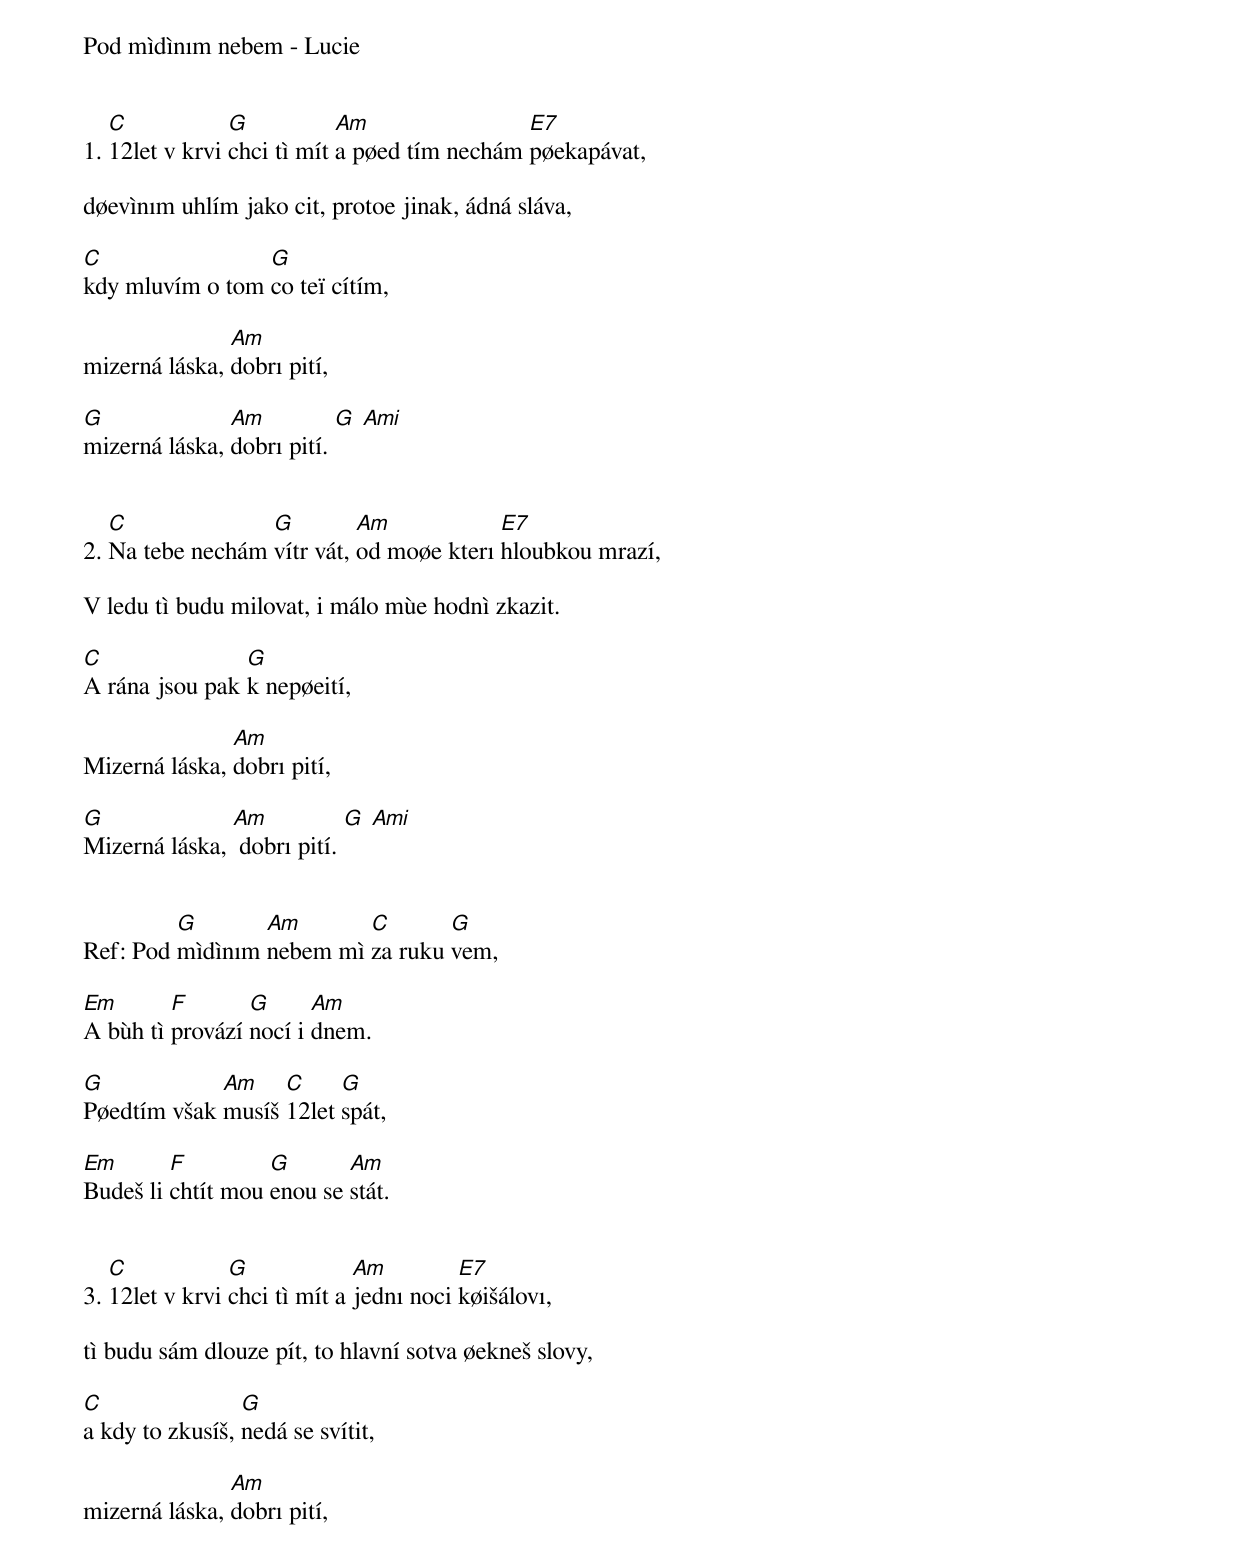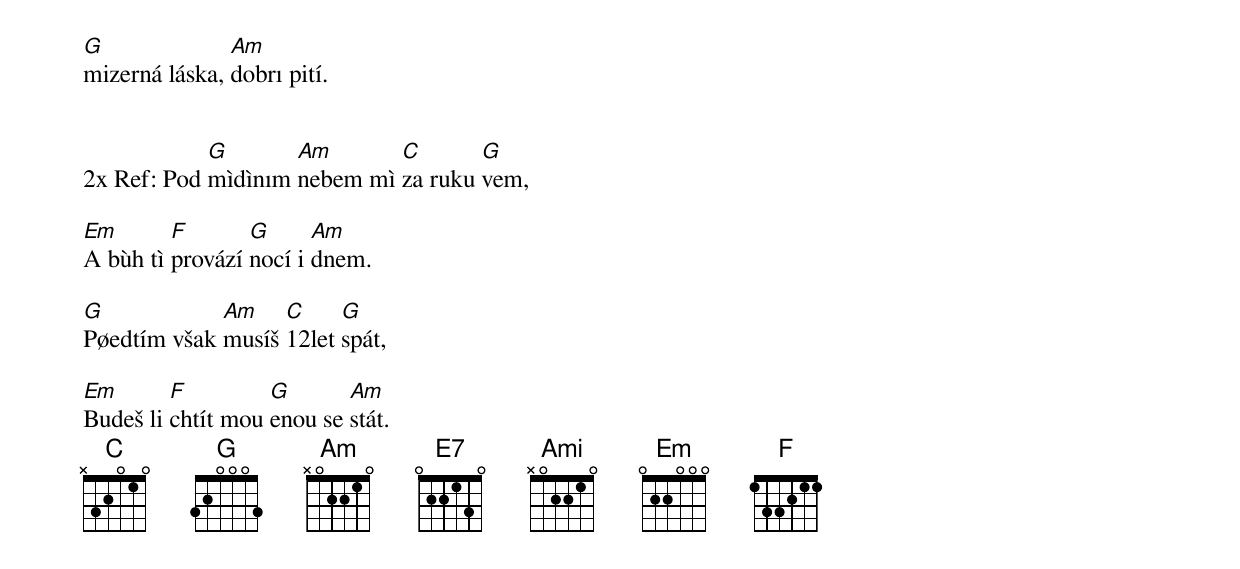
Pod mìdìnım nebem - Lucie


1. [C]12let v krvi [G]chci tì mít [Am]a pøed tím nechám [E7]pøekapávat,

døevìnım uhlím jako cit, protoe jinak, ádná sláva,

[C]kdy mluvím o tom [G]co teï cítím,

mizerná láska, [Am]dobrı pití,

[G]mizerná láska, [Am]dobrı pití. [G] [Ami]


2. [C]Na tebe nechám [G]vítr vát, [Am]od moøe kterı [E7]hloubkou mrazí,

V ledu tì budu milovat, i málo mùe hodnì zkazit.

[C]A rána jsou pak [G]k nepøeití,

Mizerná láska, [Am]dobrı pití,

[G]Mizerná láska, [Am] dobrı pití. [G] [Ami]


Ref: Pod [G]mìdìnım [Am]nebem mì [C]za ruku [G]vem,

[Em]A bùh tì [F]provází [G]nocí i [Am]dnem.

[G]Pøedtím však [Am]musíš [C]12let [G]spát,

[Em]Budeš li [F]chtít mou [G]enou se [Am]stát.


3. [C]12let v krvi [G]chci tì mít a [Am]jednı noci [E7]køišálovı,

tì budu sám dlouze pít, to hlavní sotva øekneš slovy,

[C]a kdy to zkusíš, [G]nedá se svítit,

mizerná láska, [Am]dobrı pití,

[G]mizerná láska, [Am]dobrı pití.


2x Ref: Pod [G]mìdìnım [Am]nebem mì [C]za ruku [G]vem,

[Em]A bùh tì [F]provází [G]nocí i [Am]dnem.

[G]Pøedtím však [Am]musíš [C]12let [G]spát,

[Em]Budeš li [F]chtít mou [G]enou se [Am]stát.
